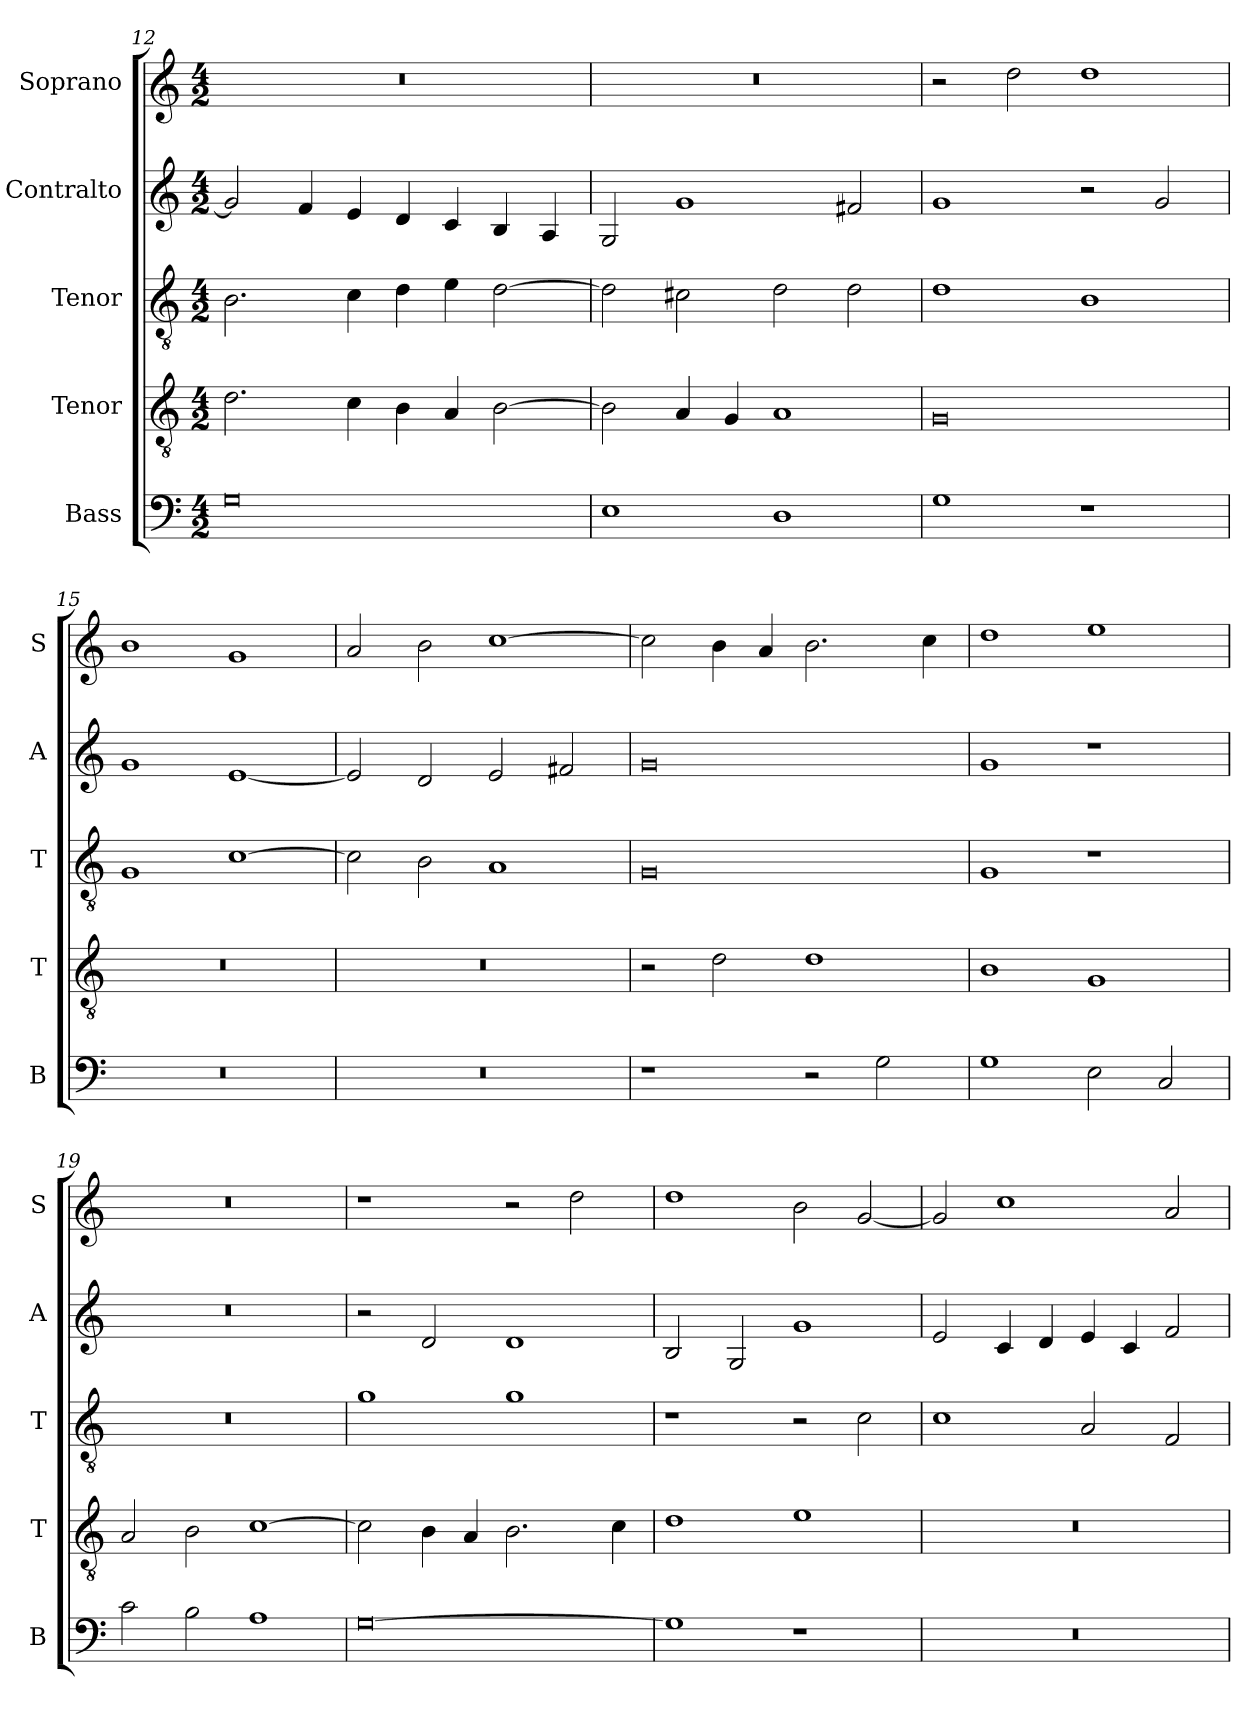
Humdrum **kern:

**kern	**kern	**kern	**kern	**kern
*part5	*part4	*part3	*part2	*part1
*staff5	*staff4	*staff3	*staff2	*staff1
*I"Bass	*I"Tenor	*I"Tenor	*I"Contralto	*I"Soprano
*I'B	*I'T	*I'T	*I'A	*I'S
*clefF4	*clefGv2	*clefGv2	*clefG2	*clefG2
*k[]	*k[]	*k[]	*k[]	*k[]
*G:mix	*G:mix	*G:mix	*G:mix	*G:mix
*M4/2	*M4/2	*M4/2	*M4/2	*M4/2
=12	=12	=12	=12	=12
0G	2.d	2.B	2g]	0r
.	.	.	4f	.
.	4c	4c	4e	.
.	4B	4d	4d	.
.	4A	4e	4c	.
.	[2B	[2d	4B	.
.	.	.	4A	.
=13	=13	=13	=13	=13
1E	2B]	2d]	2G	0r
.	4A	2c#X	1g	.
.	4G	.	.	.
1D	1A	2d	.	.
.	.	2d	2f#X	.
=14	=14	=14	=14	=14
1G	0G	1d	1g	2r
.	.	.	.	2dd
1r	.	1B	2r	1dd
.	.	.	2g	.
=15	=15	=15	=15	=15
0r	0r	1G	1g	1b
.	.	[1c	[1e	1g
=16	=16	=16	=16	=16
0r	0r	2c]	2e]	2a
.	.	2B	2d	2b
.	.	1A	2e	[1cc
.	.	.	2f#X	.
=17	=17	=17	=17	=17
1r	2r	0G	0g	2cc]
.	2d	.	.	4b
.	.	.	.	4a
2r	1d	.	.	2.b
2G	.	.	.	.
.	.	.	.	4cc
=18	=18	=18	=18	=18
1G	1B	1G	1g	1dd
2E	1G	1r	1r	1ee
2C	.	.	.	.
=19	=19	=19	=19	=19
2c	2A	0r	0r	0r
2B	2B	.	.	.
1A	[1c	.	.	.
=20	=20	=20	=20	=20
[0G	2c]	1g	2r	1r
.	4B	.	2d	.
.	4A	.	.	.
.	2.B	1g	1d	2r
.	.	.	.	2dd
.	4c	.	.	.
=21	=21	=21	=21	=21
1G]	1d	1r	2B	1dd
.	.	.	2G	.
1r	1e	2r	1g	2b
.	.	2c	.	[2g
=22	=22	=22	=22	=22
0r	0r	1c	2e	2g]
.	.	.	4c	1cc
.	.	.	4d	.
.	.	2A	4e	.
.	.	.	4c	.
.	.	2F	2f	2a
=	=	=	=	=
*-	*-	*-	*-	*-
